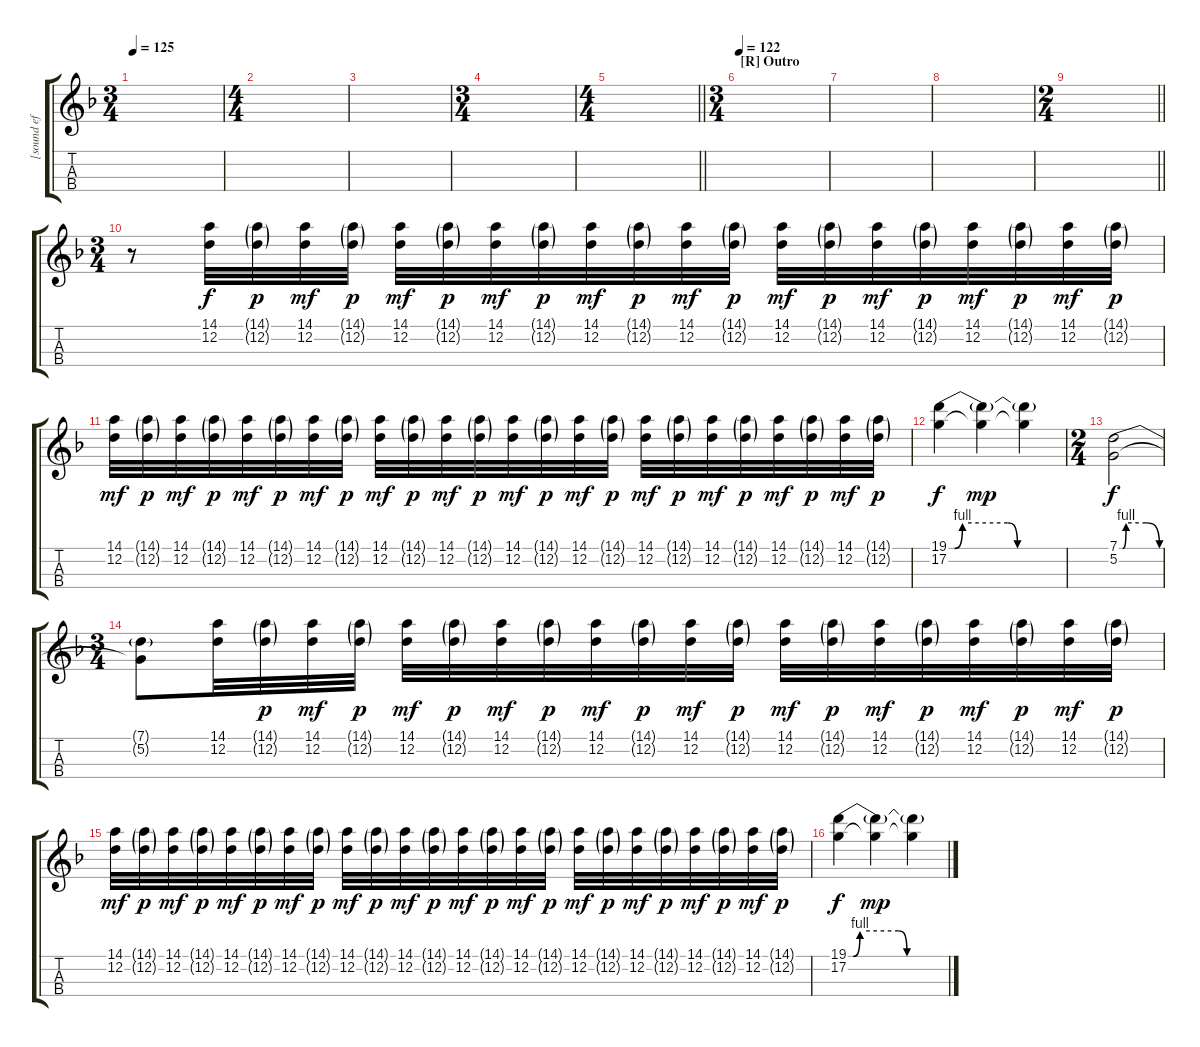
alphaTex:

\track (" [sound effects]" " [sound ef") {instrument electricbassfinger}
\staff {score tabs}
\tuning (G3 D3 A2 D2) {hide}
\ts (3 4)
\tempo 125
\clef g2
\ks dminor
|
\ts (4 4)
|
|
\ts (3 4)
|
\ts (4 4)
\barLineRight lightlight
|
\ts (3 4)
\section ("" "[R] Outro")
\tempo 120
\tempo 122
|
|
|
\ts (2 4)
\barLineRight lightlight
|
\ts (3 4)
r.8 (14.1 12.2).32 (14.1{g} 12.2{g}).32{dy p} (14.1 12.2).32{dy mf} (14.1{g} 12.2{g}).32{dy p} (14.1 12.2).32{dy mf} (14.1{g} 12.2{g}).32{dy p} (14.1 12.2).32{dy mf} (14.1{g} 12.2{g}).32{dy p} (14.1 12.2).32{dy mf} (14.1{g} 12.2{g}).32{dy p} (14.1 12.2).32{dy mf} (14.1{g} 12.2{g}).32{dy p} (14.1 12.2).32{dy mf} (14.1{g} 12.2{g}).32{dy p} (14.1 12.2).32{dy mf} (14.1{g} 12.2{g}).32{dy p} (14.1 12.2).32{dy mf} (14.1{g} 12.2{g}).32{dy p} (14.1 12.2).32{dy mf} (14.1{g} 12.2{g}).32{dy p} |
(14.1 12.2).32{dy mf} (14.1{g} 12.2{g}).32{dy p} (14.1 12.2).32{dy mf} (14.1{g} 12.2{g}).32{dy p} (14.1 12.2).32{dy mf} (14.1{g} 12.2{g}).32{dy p} (14.1 12.2).32{dy mf} (14.1{g} 12.2{g}).32{dy p} (14.1 12.2).32{dy mf} (14.1{g} 12.2{g}).32{dy p} (14.1 12.2).32{dy mf} (14.1{g} 12.2{g}).32{dy p} (14.1 12.2).32{dy mf} (14.1{g} 12.2{g}).32{dy p} (14.1 12.2).32{dy mf} (14.1{g} 12.2{g}).32{dy p} (14.1 12.2).32{dy mf} (14.1{g} 12.2{g}).32{dy p} (14.1 12.2).32{dy mf} (14.1{g} 12.2{g}).32{dy p} (14.1 12.2).32{dy mf} (14.1{g} 12.2{g}).32{dy p} (14.1 12.2).32{dy mf} (14.1{g} 12.2{g}).32{dy p} |
(19.1{be (custom 0 0 3 0 7 4 30 4 35 0 60 0)} 17.2).4{dy f} (19.1{t} 17.2{t}).4{dy mp} (19.1{t} 17.2{t}).4 |
\ts (2 4)
(7.1{be (custom 0 0 5 0 10 4 40 4 60 0)} 5.2).2{dy f} |
\ts (3 4)
(7.1{t} 5.2{t}).8 (14.1 12.2).32 (14.1{g} 12.2{g}).32{dy p} (14.1 12.2).32{dy mf} (14.1{g} 12.2{g}).32{dy p} (14.1 12.2).32{dy mf} (14.1{g} 12.2{g}).32{dy p} (14.1 12.2).32{dy mf} (14.1{g} 12.2{g}).32{dy p} (14.1 12.2).32{dy mf} (14.1{g} 12.2{g}).32{dy p} (14.1 12.2).32{dy mf} (14.1{g} 12.2{g}).32{dy p} (14.1 12.2).32{dy mf} (14.1{g} 12.2{g}).32{dy p} (14.1 12.2).32{dy mf} (14.1{g} 12.2{g}).32{dy p} (14.1 12.2).32{dy mf} (14.1{g} 12.2{g}).32{dy p} (14.1 12.2).32{dy mf} (14.1{g} 12.2{g}).32{dy p} |
(14.1 12.2).32{dy mf} (14.1{g} 12.2{g}).32{dy p} (14.1 12.2).32{dy mf} (14.1{g} 12.2{g}).32{dy p} (14.1 12.2).32{dy mf} (14.1{g} 12.2{g}).32{dy p} (14.1 12.2).32{dy mf} (14.1{g} 12.2{g}).32{dy p} (14.1 12.2).32{dy mf} (14.1{g} 12.2{g}).32{dy p} (14.1 12.2).32{dy mf} (14.1{g} 12.2{g}).32{dy p} (14.1 12.2).32{dy mf} (14.1{g} 12.2{g}).32{dy p} (14.1 12.2).32{dy mf} (14.1{g} 12.2{g}).32{dy p} (14.1 12.2).32{dy mf} (14.1{g} 12.2{g}).32{dy p} (14.1 12.2).32{dy mf} (14.1{g} 12.2{g}).32{dy p} (14.1 12.2).32{dy mf} (14.1{g} 12.2{g}).32{dy p} (14.1 12.2).32{dy mf} (14.1{g} 12.2{g}).32{dy p} |
(19.1{be (custom 0 0 3 0 7 4 30 4 35 0 60 0)} 17.2).4{dy f} (19.1{t} 17.2{t}).4{dy mp} (19.1{t} 17.2{t}).4
